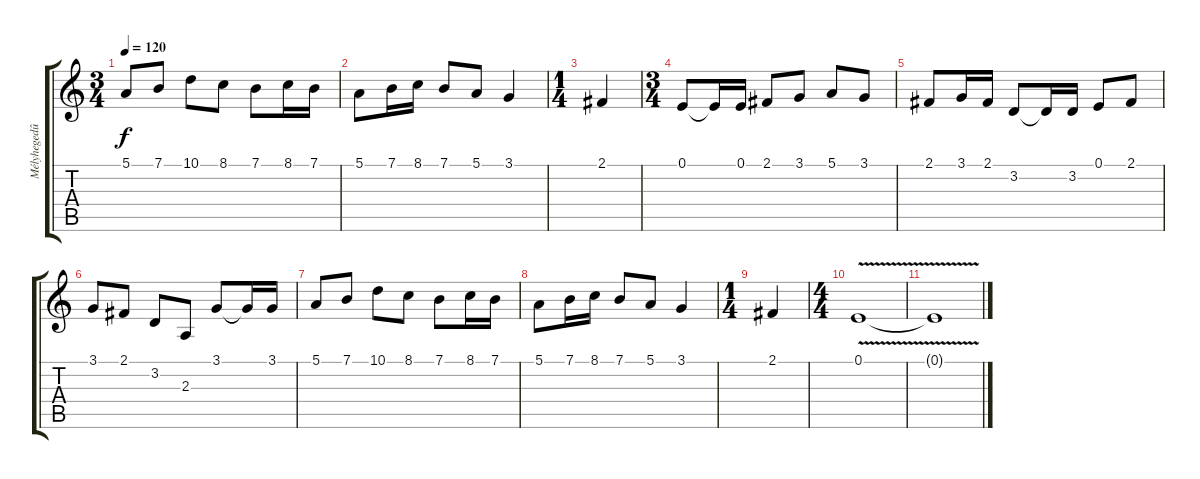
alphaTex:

\track ("Mélyhegedû" "Mélyhegedû") {instrument viola}
\staff {score tabs}
\tuning (E4 B3 G3 D3 A2 E2) {hide}
\ts (3 4)
\tempo 120
\clef g2
\ks c
5.1.8{dy f} 7.1.8 10.1.8 8.1.8 7.1.8 8.1.16 7.1.16 |
5.1.8 7.1.16 8.1.16 7.1.8 5.1.8 3.1.4 |
\ts (1 4)
2.1.4 |
\ts (3 4)
0.1.8 0.1{t}.16 0.1.16 2.1.8 3.1.8 5.1.8 3.1.8 |
2.1.8 3.1.16 2.1.16 3.2.8 3.2{t}.16 3.2.16 0.1.8 2.1.8 |
3.1.8 2.1.8 3.2.8 2.3.8 3.1.8 3.1{t}.16 3.1.16 |
5.1.8 7.1.8 10.1.8 8.1.8 7.1.8 8.1.16 7.1.16 |
5.1.8 7.1.16 8.1.16 7.1.8 5.1.8 3.1.4 |
\ts (1 4)
2.1.4 |
\ts (4 4)
0.1{v}.1{volume 2} |
0.1{t}.1
